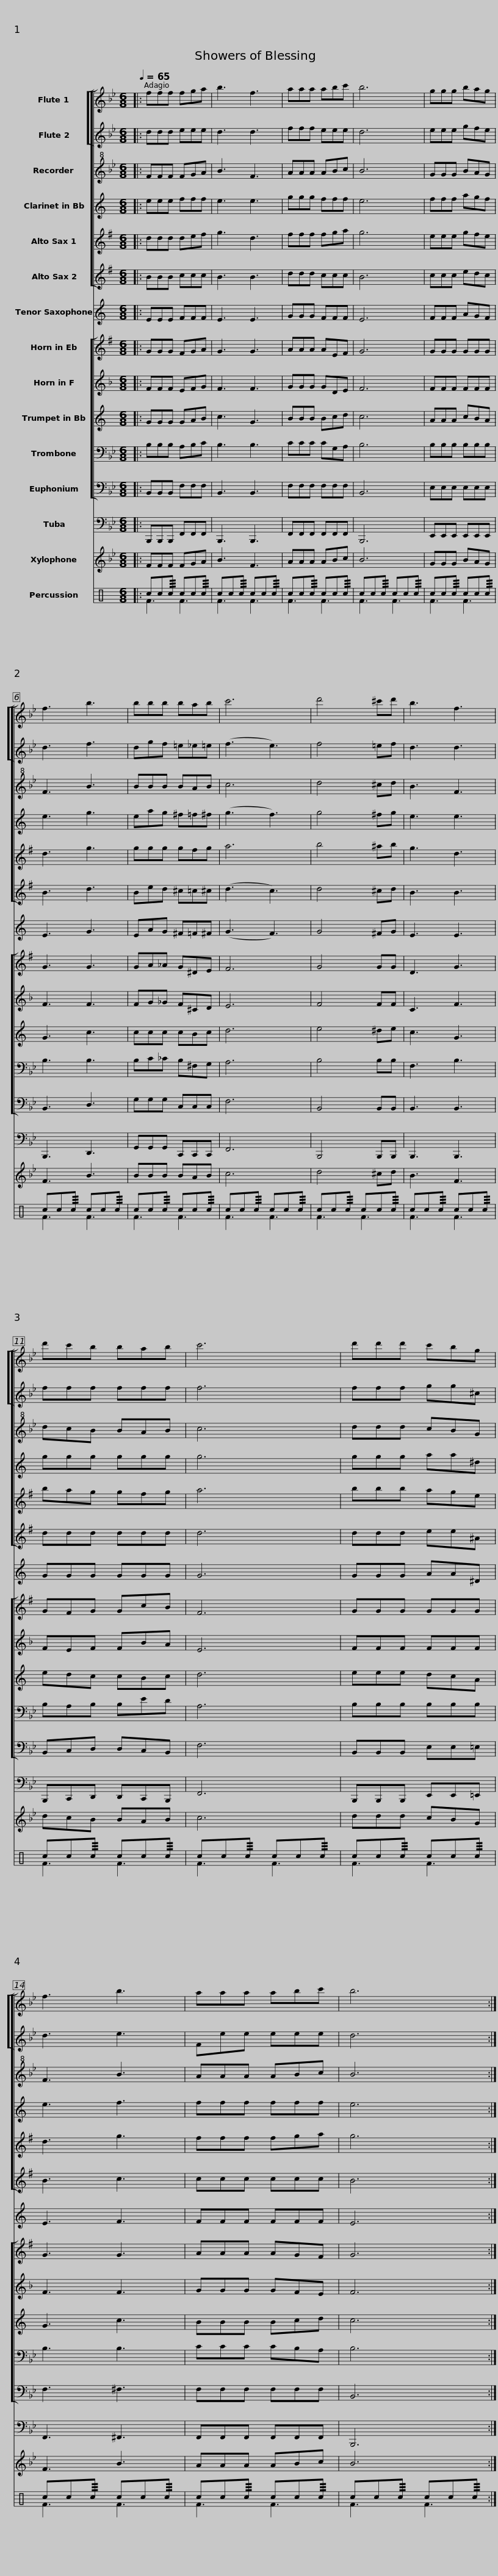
X:1
%%score [ [ 1 2 ] 3 4 5 6 ] 7 [ 8 9 10 11 12 ] 13 14 ( 15 16 )
L:1/8
Q:1/4=65
M:6/8
I:linebreak $
K:Bb
V:1 treble
V:2 treble
V:3 treble+8
V:4 treble transpose=-2
V:5 treble transpose=-9
V:6 treble transpose=-9
V:7 treble transpose=-14
V:8 treble transpose=-9
V:9 treble transpose=-7
V:10 treble transpose=-2
V:11 bass
V:12 bass
V:13 bass
V:14 treble transpose=12
V:15 perc
K:none
V:16 perc
K:none
V:1
|: fff fga | b3 f3 | aaa abc' | b6 |$ ggg bag | %5
 f3 b3 | bbb bab | c'6 | d'4 ^c'd' |$ b3 f3 | %10
 d'c'b bab | c'6 | d'd'd' c'bg | f3 b3 |$ aaa abc' | %15
 b6 :| %16
V:2
|: ddd eee | d3 d3 | fff eee | d6 |$ eee gfe | %5
 d3 f3 | dgf =e_e=e | (f3 e3) | f4 =ef |$ d3 d3 | %10
 fff fff | f6 | fff gg^c | d3 e3 |$ Fee eee | %15
 d6 :| %16
V:3
|: FFF FGA | B3 F3 | AAA ABc | B6 |$ GGG BAG | %5
 F3 B3 | BBB BAB | c6 | d4 ^cd |$ B3 F3 | %10
 dcB BAB | c6 | ddd cBG | F3 B3 |$ AAA ABc | %15
 B6 :| %16
V:4
[K:C]|: eee fff | e3 e3 | ggg fff | e6 |$ fff agf | %5
 e3 g3 | eag ^f=f^f | (g3 f3) | g4 ^fg |$ e3 e3 | %10
 ggg ggg | g6 | ggg aa^d | e3 f3 |$ fff fff | %15
 e6 :| %16
V:5
[K:G]|: ddd def | g3 d3 | fff fga | g6 |$ eee gfe | %5
 d3 g3 | ggg gfg | a6 | b4 ^ab |$ g3 d3 | %10
 bag gfg | a6 | bbb age | d3 g3 |$ fff fga | %15
 g6 :| %16
V:6
[K:G]|: BBB ccc | B3 B3 | ddd ccc | B6 |$ ccc edc | %5
 B3 d3 | Bed ^c=c^c | (d3 c3) | d4 ^cd |$ B3 B3 | %10
 ddd ddd | d6 | ddd ee^A | B3 c3 |$ ccc ccc | %15
 B6 :| %16
V:7
[K:C]|: EEE FFF | E3 E3 | GGG FFF | E6 |$ FFF AGF | %5
 E3 G3 | EAG ^F=F^F | (G3 F3) | G4 ^FG |$ E3 E3 | %10
 GGG GGG | G6 | GGG AA^D | E3 F3 |$ FFF FFF | %15
 E6 :| %16
V:8
[K:G]|: GGG FGA | G3 G3 | AAA AEF | G6 |$ GGG GGG | %5
 G3 G3 | GA_A G^DE | F6 | G4 GG |$ D3 G3 | %10
 GFG GcB | F6 | GGG GGG | G3 G3 |$ AAA AGF | %15
 G6 :| %16
V:9
[K:F]|: FFF EFG | F3 F3 | GGG GDE | F6 |$ FFF FFF | %5
 F3 F3 | FG_G F^CD | E6 | F4 FF |$ C3 F3 | %10
 FEF FBA | E6 | FFF FFF | F3 F3 |$ GGG GFE | %15
 F6 :| %16
V:10
[K:C]|: GGG GAB | c3 G3 | BBB Bcd | c6 |$ AAA cBA | %5
 G3 c3 | ccc cBc | d6 | e4 ^de |$ c3 G3 | %10
 edc cBc | d6 | eee dcA | G3 c3 |$ BBB Bcd | %15
 c6 :| %16
V:11
|: B,B,B, A,B,C | B,3 B,3 | CCC CG,A, | B,6 |$ B,B,B, B,B,B, | %5
 B,3 B,3 | B,C_C B,^F,G, | A,6 | B,4 B,B, |$ F,3 B,3 | %10
 B,A,B, B,ED | A,6 | B,B,B, B,B,B, | B,3 B,3 |$ CCC CB,A, | %15
 B,6 :| %16
V:12
|: B,,B,,B,, F,F,F, | B,,3 B,,3 | F,F,F, F,F,F, | B,,6 |$ E,E,E, E,E,E, | %5
 B,,3 D,3 | G,G,G, C,C,C, | F,6 | B,,4 B,,B,, |$ B,,3 B,,3 | %10
 B,,C,D, D,C,B,, | F,6 | B,,B,,B,, E,E,=E, | F,3 ^F,3 |$ F,F,F, F,F,F, | %15
 B,,6 :| %16
V:13
|: B,,,B,,,B,,, F,,F,,F,, | B,,,3 B,,,3 | F,,F,,F,, F,,F,,F,, | B,,,6 |$ E,,E,,E,, E,,E,,E,, | %5
 B,,,3 D,,3 | G,,G,,G,, C,,C,,C,, | F,,6 | B,,,4 B,,,B,,, |$ B,,,3 B,,,3 | %10
 B,,,C,,D,, D,,C,,B,,, | F,,6 | B,,,B,,,B,,, E,,E,,=E,, | F,,3 ^F,,3 |$ F,,F,,F,, F,,F,,F,, | %15
 B,,,6 :| %16
V:14
|: FFF FGA | B3 F3 | AAA ABc | B6 |$ GGG BAG | %5
 F3 B3 | BBB BAB | c6 | d4 ^cd |$ B3 F3 | %10
 dcB BAB | c6 | ddd cBG | F3 B3 |$ AAA ABc | %15
 B6 :| %16
V:15
|: cc!///!c cc!///!c | cc!///!c cc!///!c | cc!///!c cc!///!c | cc!///!c cc!///!c |$ cc!///!c cc!///!c | %5
 cc!///!c cc!///!c | cc!///!c cc!///!c | cc!///!c cc!///!c | cc!///!c cc!///!c |$ cc!///!c cc!///!c | %10
 cc!///!c cc!///!c | cc!///!c cc!///!c | cc!///!c cc!///!c | cc!///!c cc!///!c |$ cc!///!c cc!///!c | %15
 cc!///!c cc!///!c :| %16
V:16
|: F3 F3 | F3 F3 | F3 F3 | F3 F3 |$ F3 F3 | %5
 F3 F3 | F3 F3 | F3 F3 | F3 F3 |$ F3 F3 | %10
 F3 F3 | F3 F3 | F3 F3 | F3 F3 |$ F3 F3 | %15
 F3 F3 :| %16
